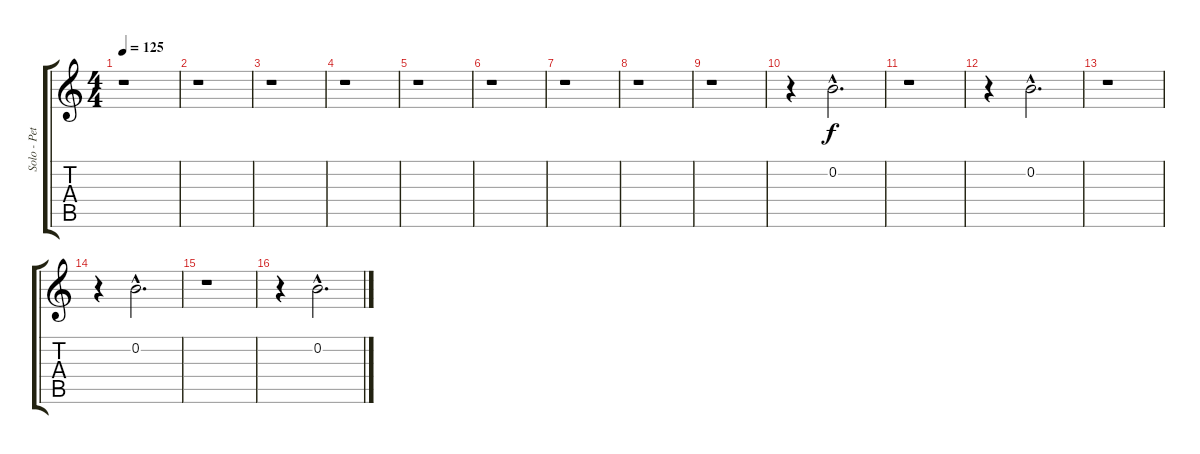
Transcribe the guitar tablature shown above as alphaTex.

\track ("Solo - Petrucci" "Solo - Pet") {instrument overdrivenguitar}
\staff {score tabs}
\tuning (E4 B3 G3 D3 A2 E2) {hide}
\ts (4 4)
\tempo 125
\clef g2
\ks c
r.1{dy f} |
r.1 |
r.1 |
r.1 |
r.1 |
r.1 |
r.1 |
r.1 |
r.1 |
r.4 0.2{hac}.2{d balance 16 instrument overdrivenguitar} |
r.1 |
r.4 0.2{hac}.2{d} |
r.1 |
r.4 0.2{hac}.2{d} |
r.1 |
r.4 0.2{hac}.2{d}
